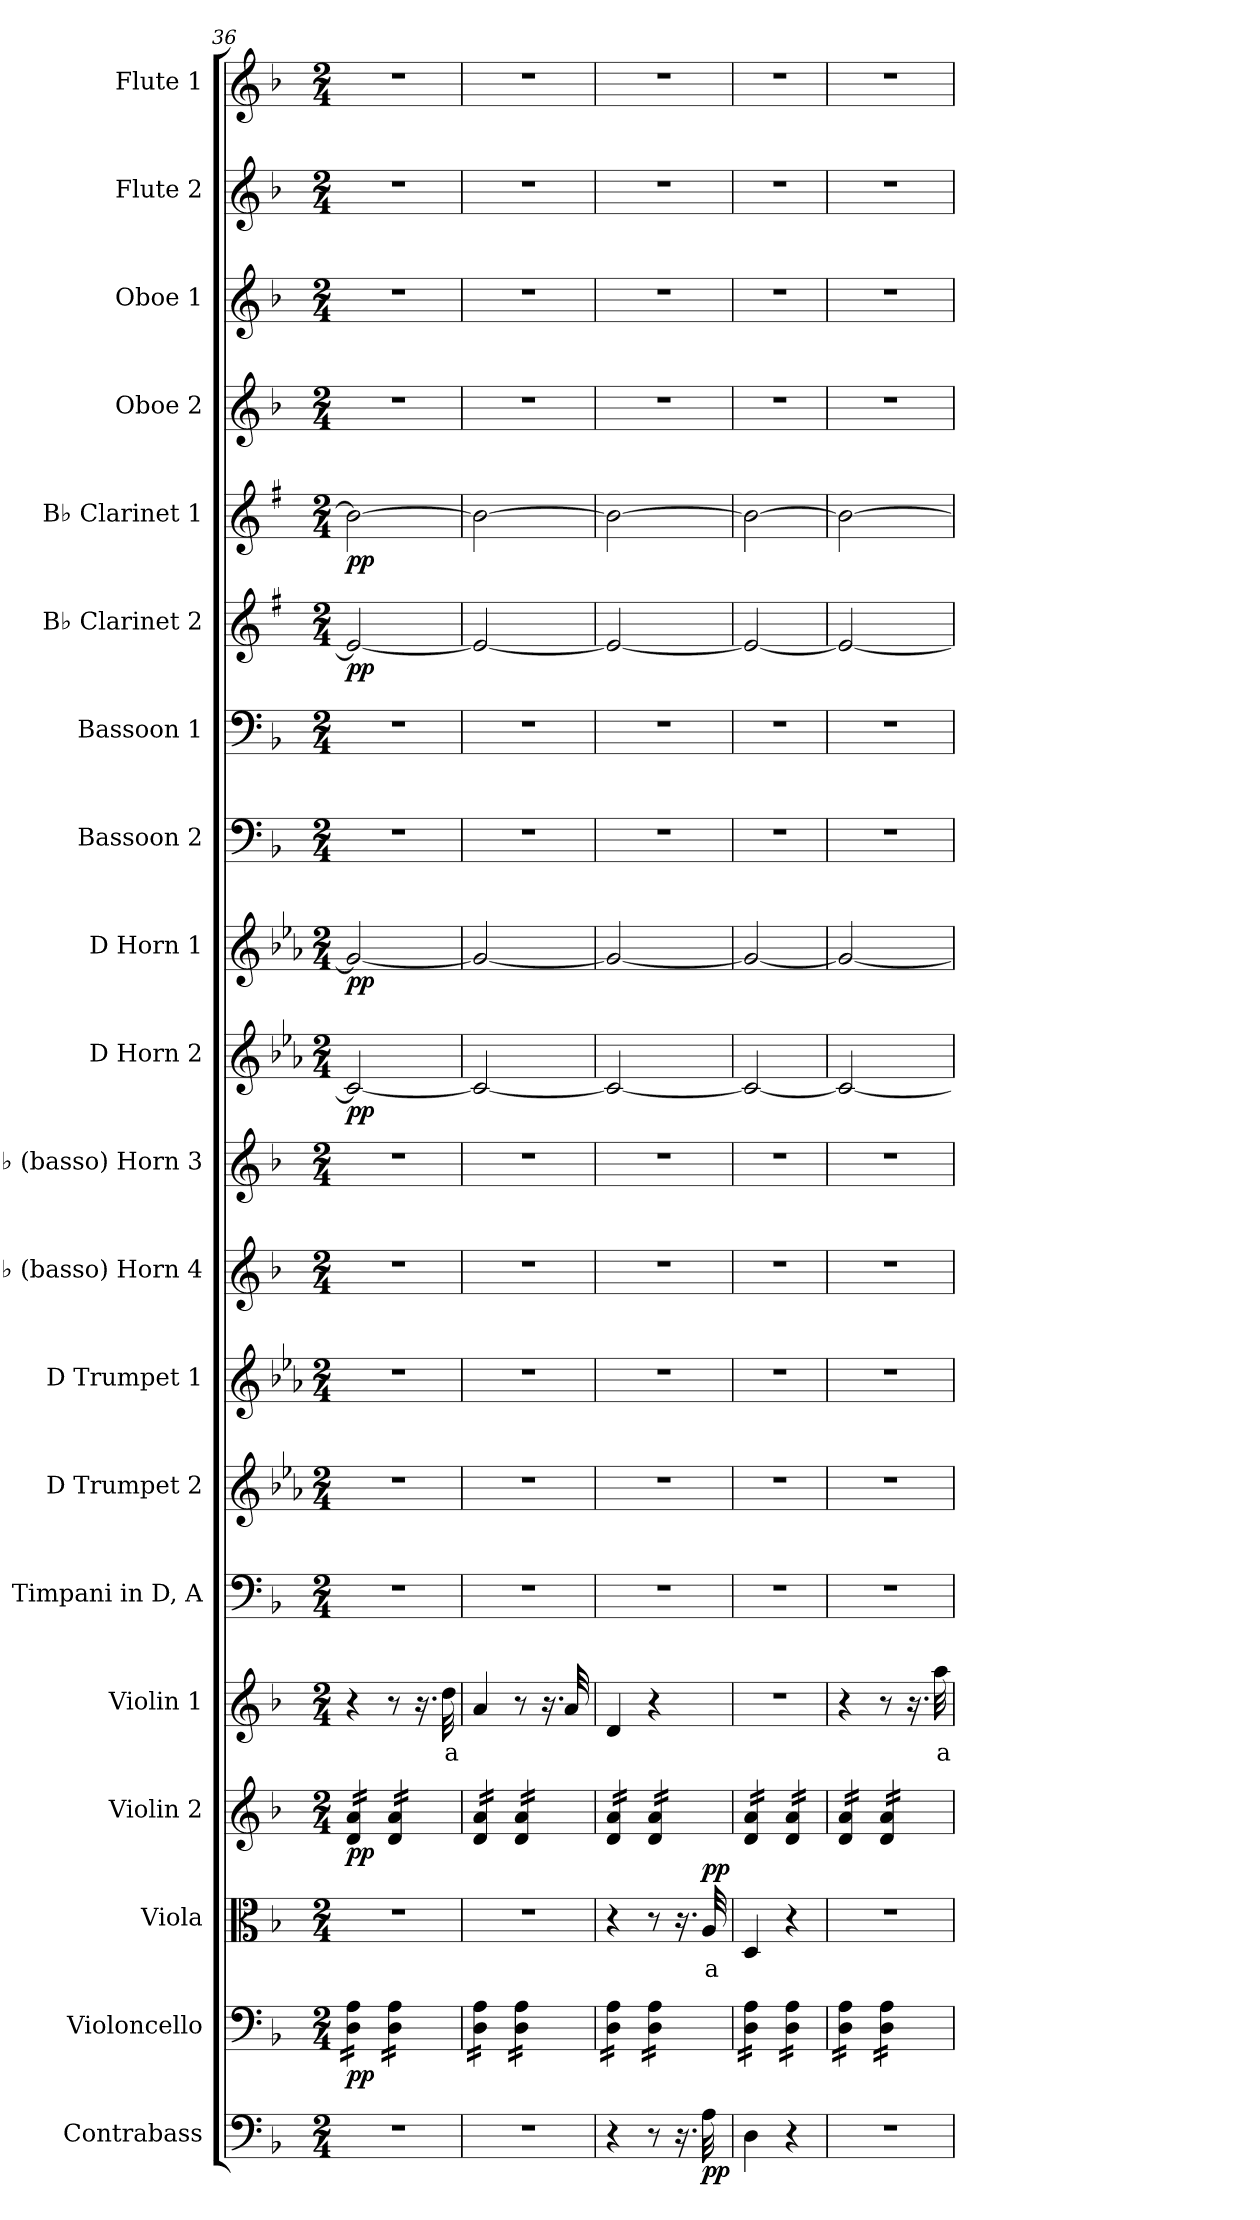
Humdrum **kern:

**kern	**dynam	**kern	**dynam	**kern	**text	**dynam	**kern	**dynam	**kern	**text	**dynam	**kern	**kern	**kern	**kern	**kern	**kern	**dynam	**kern	**dynam	**kern	**kern	**kern	**dynam	**kern	**dynam	**kern	**kern	**kern	**kern
*part20	*part20	*part19	*part19	*part18	*part18	*part18	*part17	*part17	*part16	*part16	*part16	*part15	*part14	*part13	*part12	*part11	*part10	*part10	*part9	*part9	*part8	*part7	*part6	*part6	*part5	*part5	*part4	*part3	*part2	*part1
*staff20	*staff20	*staff19	*staff19	*staff18	*staff18	*staff18	*staff17	*staff17	*staff16	*staff16	*staff16	*staff15	*staff14	*staff13	*staff12	*staff11	*staff10	*staff10	*staff9	*staff9	*staff8	*staff7	*staff6	*staff6	*staff5	*staff5	*staff4	*staff3	*staff2	*staff1
*I"Contrabass	*	*I"Violoncello	*	*I"Viola	*	*	*I"Violin 2	*	*I"Violin 1	*	*	*I"Timpani in D, A	*I"D Trumpet 2	*I"D Trumpet 1	*I"B♭ (basso) Horn 4	*I"B♭ (basso) Horn 3	*I"D Horn 2	*	*I"D Horn 1	*	*I"Bassoon 2	*I"Bassoon 1	*I"B♭ Clarinet 2	*	*I"B♭ Clarinet 1	*	*I"Oboe 2	*I"Oboe 1	*I"Flute 2	*I"Flute 1
*I'Cb	*	*I'Vc	*	*I'Vla	*	*	*I'Vl 2	*	*I'Vl 1	*	*	*I'Timp. in D, A	*I'Tr 2	*I'Tr 1	*I'Hn 4	*I'Hn 3	*I'Hn 2	*	*I'Hn 1	*	*I'Bsn 2	*I'Bsn 1	*I'Cl 2	*	*I'Cl 1	*	*I'Ob 2	*I'Ob 1	*I'Fl 2	*I'Fl 1
*clefF4	*	*clefF4	*	*clefC3	*	*	*clefG2	*	*clefG2	*	*	*clefF4	*clefG2	*clefG2	*clefG2	*clefG2	*clefG2	*	*clefG2	*	*clefF4	*clefF4	*clefG2	*	*clefG2	*	*clefG2	*clefG2	*clefG2	*clefG2
*ITrd7c12	*	*	*	*	*	*	*	*	*	*	*	*	*ITrd-1c-2	*ITrd-1c-2	*ITrd8c14	*ITrd8c14	*ITrd6c10	*	*ITrd6c10	*	*	*	*ITrd1c2	*	*ITrd1c2	*	*	*	*	*
*k[b-]	*	*k[b-]	*	*k[b-]	*	*	*k[b-]	*	*k[b-]	*	*	*k[b-]	*k[b-]	*k[b-]	*k[b-]	*k[b-]	*k[b-]	*	*k[b-]	*	*k[b-]	*k[b-]	*k[b-]	*	*k[b-]	*	*k[b-]	*k[b-]	*k[b-]	*k[b-]
*M2/4	*	*M2/4	*	*M2/4	*	*	*M2/4	*	*M2/4	*	*	*M2/4	*M2/4	*M2/4	*M2/4	*M2/4	*M2/4	*	*M2/4	*	*M2/4	*M2/4	*M2/4	*	*M2/4	*	*M2/4	*M2/4	*M2/4	*M2/4
=36	=36	=36	=36	=36	=36	=36	=36	=36	=36	=36	=36	=36	=36	=36	=36	=36	=36	=36	=36	=36	=36	=36	=36	=36	=36	=36	=36	=36	=36	=36
!	!	!	!LO:DY:b	!	!	!	!	!LO:DY:b	!	!	!	!	!	!	!	!	!	!LO:DY:b	!	!LO:DY:b	!	!	!	!LO:DY:b	!	!LO:DY:b	!	!	!	!
*	*	*tremolo	*	*	*	*	*	*	*	*	*	*	*	*	*	*	*	*	*	*	*	*	*	*	*	*	*	*	*	*
*	*	*	*	*	*	*	*tremolo	*	*	*	*	*	*	*	*	*	*	*	*	*	*	*	*	*	*	*	*	*	*	*
2r	.	24D\ 24A\LL	pp	2r	.	.	24d/ 24a/LL	pp	4r	.	.	2r	2r	2r	2r	2r	2D/_	pp	2A/_	pp	2r	2r	2d/_	pp	2a\_	pp	2r	2r	2r	2r
.	.	24D\ 24A\	.	.	.	.	24d/ 24a/	.	.	.	.	.	.	.	.	.	.	.	.	.	.	.	.	.	.	.	.	.	.	.
.	.	24D\ 24A\	.	.	.	.	24d/ 24a/	.	.	.	.	.	.	.	.	.	.	.	.	.	.	.	.	.	.	.	.	.	.	.
.	.	24D\ 24A\	.	.	.	.	24d/ 24a/	.	.	.	.	.	.	.	.	.	.	.	.	.	.	.	.	.	.	.	.	.	.	.
.	.	24D\ 24A\	.	.	.	.	24d/ 24a/	.	.	.	.	.	.	.	.	.	.	.	.	.	.	.	.	.	.	.	.	.	.	.
.	.	24D\ 24A\JJ	.	.	.	.	24d/ 24a/JJ	.	.	.	.	.	.	.	.	.	.	.	.	.	.	.	.	.	.	.	.	.	.	.
.	.	24D\ 24A\LL	.	.	.	.	24d/ 24a/LL	.	8r	.	.	.	.	.	.	.	.	.	.	.	.	.	.	.	.	.	.	.	.	.
.	.	24D\ 24A\	.	.	.	.	24d/ 24a/	.	.	.	.	.	.	.	.	.	.	.	.	.	.	.	.	.	.	.	.	.	.	.
.	.	24D\ 24A\	.	.	.	.	24d/ 24a/	.	.	.	.	.	.	.	.	.	.	.	.	.	.	.	.	.	.	.	.	.	.	.
.	.	24D\ 24A\	.	.	.	.	24d/ 24a/	.	16.r	.	.	.	.	.	.	.	.	.	.	.	.	.	.	.	.	.	.	.	.	.
.	.	24D\ 24A\	.	.	.	.	24d/ 24a/	.	.	.	.	.	.	.	.	.	.	.	.	.	.	.	.	.	.	.	.	.	.	.
.	.	24D\ 24A\JJ	.	.	.	.	24d/ 24a/JJ	.	.	.	.	.	.	.	.	.	.	.	.	.	.	.	.	.	.	.	.	.	.	.
!	!	!	!	!	!	!	!	!	!	!LO:LY:b:color=#FF0000	!LO:DY:b	!	!	!	!	!	!	!	!	!	!	!	!	!	!	!	!	!	!	!
.	.	.	.	.	.	.	.	.	32dd\	a	other-dynamics	.	.	.	.	.	.	.	.	.	.	.	.	.	.	.	.	.	.	.
=37	=37	=37	=37	=37	=37	=37	=37	=37	=37	=37	=37	=37	=37	=37	=37	=37	=37	=37	=37	=37	=37	=37	=37	=37	=37	=37	=37	=37	=37	=37
2r	.	24D\ 24A\LL	.	2r	.	.	24d/ 24a/LL	.	4a/	.	.	2r	2r	2r	2r	2r	2D/_	.	2A/_	.	2r	2r	2d/_	.	2a\_	.	2r	2r	2r	2r
.	.	24D\ 24A\	.	.	.	.	24d/ 24a/	.	.	.	.	.	.	.	.	.	.	.	.	.	.	.	.	.	.	.	.	.	.	.
.	.	24D\ 24A\	.	.	.	.	24d/ 24a/	.	.	.	.	.	.	.	.	.	.	.	.	.	.	.	.	.	.	.	.	.	.	.
.	.	24D\ 24A\	.	.	.	.	24d/ 24a/	.	.	.	.	.	.	.	.	.	.	.	.	.	.	.	.	.	.	.	.	.	.	.
.	.	24D\ 24A\	.	.	.	.	24d/ 24a/	.	.	.	.	.	.	.	.	.	.	.	.	.	.	.	.	.	.	.	.	.	.	.
.	.	24D\ 24A\JJ	.	.	.	.	24d/ 24a/JJ	.	.	.	.	.	.	.	.	.	.	.	.	.	.	.	.	.	.	.	.	.	.	.
.	.	24D\ 24A\LL	.	.	.	.	24d/ 24a/LL	.	8r	.	.	.	.	.	.	.	.	.	.	.	.	.	.	.	.	.	.	.	.	.
.	.	24D\ 24A\	.	.	.	.	24d/ 24a/	.	.	.	.	.	.	.	.	.	.	.	.	.	.	.	.	.	.	.	.	.	.	.
.	.	24D\ 24A\	.	.	.	.	24d/ 24a/	.	.	.	.	.	.	.	.	.	.	.	.	.	.	.	.	.	.	.	.	.	.	.
.	.	24D\ 24A\	.	.	.	.	24d/ 24a/	.	16.r	.	.	.	.	.	.	.	.	.	.	.	.	.	.	.	.	.	.	.	.	.
.	.	24D\ 24A\	.	.	.	.	24d/ 24a/	.	.	.	.	.	.	.	.	.	.	.	.	.	.	.	.	.	.	.	.	.	.	.
.	.	24D\ 24A\JJ	.	.	.	.	24d/ 24a/JJ	.	.	.	.	.	.	.	.	.	.	.	.	.	.	.	.	.	.	.	.	.	.	.
.	.	.	.	.	.	.	.	.	32a/	.	.	.	.	.	.	.	.	.	.	.	.	.	.	.	.	.	.	.	.	.
=38	=38	=38	=38	=38	=38	=38	=38	=38	=38	=38	=38	=38	=38	=38	=38	=38	=38	=38	=38	=38	=38	=38	=38	=38	=38	=38	=38	=38	=38	=38
4r	.	24D\ 24A\LL	.	4r	.	.	24d/ 24a/LL	.	4d/	.	.	2r	2r	2r	2r	2r	2D/_	.	2A/_	.	2r	2r	2d/_	.	2a\_	.	2r	2r	2r	2r
.	.	24D\ 24A\	.	.	.	.	24d/ 24a/	.	.	.	.	.	.	.	.	.	.	.	.	.	.	.	.	.	.	.	.	.	.	.
.	.	24D\ 24A\	.	.	.	.	24d/ 24a/	.	.	.	.	.	.	.	.	.	.	.	.	.	.	.	.	.	.	.	.	.	.	.
.	.	24D\ 24A\	.	.	.	.	24d/ 24a/	.	.	.	.	.	.	.	.	.	.	.	.	.	.	.	.	.	.	.	.	.	.	.
.	.	24D\ 24A\	.	.	.	.	24d/ 24a/	.	.	.	.	.	.	.	.	.	.	.	.	.	.	.	.	.	.	.	.	.	.	.
.	.	24D\ 24A\JJ	.	.	.	.	24d/ 24a/JJ	.	.	.	.	.	.	.	.	.	.	.	.	.	.	.	.	.	.	.	.	.	.	.
8r	.	24D\ 24A\LL	.	8r	.	.	24d/ 24a/LL	.	4r	.	.	.	.	.	.	.	.	.	.	.	.	.	.	.	.	.	.	.	.	.
.	.	24D\ 24A\	.	.	.	.	24d/ 24a/	.	.	.	.	.	.	.	.	.	.	.	.	.	.	.	.	.	.	.	.	.	.	.
.	.	24D\ 24A\	.	.	.	.	24d/ 24a/	.	.	.	.	.	.	.	.	.	.	.	.	.	.	.	.	.	.	.	.	.	.	.
16.r	.	24D\ 24A\	.	16.r	.	.	24d/ 24a/	.	.	.	.	.	.	.	.	.	.	.	.	.	.	.	.	.	.	.	.	.	.	.
.	.	24D\ 24A\	.	.	.	.	24d/ 24a/	.	.	.	.	.	.	.	.	.	.	.	.	.	.	.	.	.	.	.	.	.	.	.
.	.	24D\ 24A\JJ	.	.	.	.	24d/ 24a/JJ	.	.	.	.	.	.	.	.	.	.	.	.	.	.	.	.	.	.	.	.	.	.	.
!	!LO:DY:b	!	!	!	!LO:LY:b:color=#FF0000	!LO:DY:b	!	!	!	!	!	!	!	!	!	!	!	!	!	!	!	!	!	!	!	!	!	!	!	!
32AA\	pp	.	.	32A/	a	pp	.	.	.	.	.	.	.	.	.	.	.	.	.	.	.	.	.	.	.	.	.	.	.	.
=39	=39	=39	=39	=39	=39	=39	=39	=39	=39	=39	=39	=39	=39	=39	=39	=39	=39	=39	=39	=39	=39	=39	=39	=39	=39	=39	=39	=39	=39	=39
4DD\	.	24D\ 24A\LL	.	4D/	.	.	24d/ 24a/LL	.	2r	.	.	2r	2r	2r	2r	2r	2D/_	.	2A/_	.	2r	2r	2d/_	.	2a\_	.	2r	2r	2r	2r
.	.	24D\ 24A\	.	.	.	.	24d/ 24a/	.	.	.	.	.	.	.	.	.	.	.	.	.	.	.	.	.	.	.	.	.	.	.
.	.	24D\ 24A\	.	.	.	.	24d/ 24a/	.	.	.	.	.	.	.	.	.	.	.	.	.	.	.	.	.	.	.	.	.	.	.
.	.	24D\ 24A\	.	.	.	.	24d/ 24a/	.	.	.	.	.	.	.	.	.	.	.	.	.	.	.	.	.	.	.	.	.	.	.
.	.	24D\ 24A\	.	.	.	.	24d/ 24a/	.	.	.	.	.	.	.	.	.	.	.	.	.	.	.	.	.	.	.	.	.	.	.
.	.	24D\ 24A\JJ	.	.	.	.	24d/ 24a/JJ	.	.	.	.	.	.	.	.	.	.	.	.	.	.	.	.	.	.	.	.	.	.	.
4r	.	24D\ 24A\LL	.	4r	.	.	24d/ 24a/LL	.	.	.	.	.	.	.	.	.	.	.	.	.	.	.	.	.	.	.	.	.	.	.
.	.	24D\ 24A\	.	.	.	.	24d/ 24a/	.	.	.	.	.	.	.	.	.	.	.	.	.	.	.	.	.	.	.	.	.	.	.
.	.	24D\ 24A\	.	.	.	.	24d/ 24a/	.	.	.	.	.	.	.	.	.	.	.	.	.	.	.	.	.	.	.	.	.	.	.
.	.	24D\ 24A\	.	.	.	.	24d/ 24a/	.	.	.	.	.	.	.	.	.	.	.	.	.	.	.	.	.	.	.	.	.	.	.
.	.	24D\ 24A\	.	.	.	.	24d/ 24a/	.	.	.	.	.	.	.	.	.	.	.	.	.	.	.	.	.	.	.	.	.	.	.
.	.	24D\ 24A\JJ	.	.	.	.	24d/ 24a/JJ	.	.	.	.	.	.	.	.	.	.	.	.	.	.	.	.	.	.	.	.	.	.	.
=40	=40	=40	=40	=40	=40	=40	=40	=40	=40	=40	=40	=40	=40	=40	=40	=40	=40	=40	=40	=40	=40	=40	=40	=40	=40	=40	=40	=40	=40	=40
2r	.	24D\ 24A\LL	.	2r	.	.	24d/ 24a/LL	.	4r	.	.	2r	2r	2r	2r	2r	2D/_	.	2A/_	.	2r	2r	2d/_	.	2a\_	.	2r	2r	2r	2r
.	.	24D\ 24A\	.	.	.	.	24d/ 24a/	.	.	.	.	.	.	.	.	.	.	.	.	.	.	.	.	.	.	.	.	.	.	.
.	.	24D\ 24A\	.	.	.	.	24d/ 24a/	.	.	.	.	.	.	.	.	.	.	.	.	.	.	.	.	.	.	.	.	.	.	.
.	.	24D\ 24A\	.	.	.	.	24d/ 24a/	.	.	.	.	.	.	.	.	.	.	.	.	.	.	.	.	.	.	.	.	.	.	.
.	.	24D\ 24A\	.	.	.	.	24d/ 24a/	.	.	.	.	.	.	.	.	.	.	.	.	.	.	.	.	.	.	.	.	.	.	.
.	.	24D\ 24A\JJ	.	.	.	.	24d/ 24a/JJ	.	.	.	.	.	.	.	.	.	.	.	.	.	.	.	.	.	.	.	.	.	.	.
.	.	24D\ 24A\LL	.	.	.	.	24d/ 24a/LL	.	8r	.	.	.	.	.	.	.	.	.	.	.	.	.	.	.	.	.	.	.	.	.
.	.	24D\ 24A\	.	.	.	.	24d/ 24a/	.	.	.	.	.	.	.	.	.	.	.	.	.	.	.	.	.	.	.	.	.	.	.
.	.	24D\ 24A\	.	.	.	.	24d/ 24a/	.	.	.	.	.	.	.	.	.	.	.	.	.	.	.	.	.	.	.	.	.	.	.
.	.	24D\ 24A\	.	.	.	.	24d/ 24a/	.	16.r	.	.	.	.	.	.	.	.	.	.	.	.	.	.	.	.	.	.	.	.	.
.	.	24D\ 24A\	.	.	.	.	24d/ 24a/	.	.	.	.	.	.	.	.	.	.	.	.	.	.	.	.	.	.	.	.	.	.	.
.	.	24D\ 24A\JJ	.	.	.	.	24d/ 24a/JJ	.	.	.	.	.	.	.	.	.	.	.	.	.	.	.	.	.	.	.	.	.	.	.
*	*	*	*	*	*	*	*Xtremolo	*	*	*	*	*	*	*	*	*	*	*	*	*	*	*	*	*	*	*	*	*	*	*
*	*	*Xtremolo	*	*	*	*	*	*	*	*	*	*	*	*	*	*	*	*	*	*	*	*	*	*	*	*	*	*	*	*
!	!	!	!	!	!	!	!	!	!	!LO:LY:b:color=#FF0000	!	!	!	!	!	!	!	!	!	!	!	!	!	!	!	!	!	!	!	!
.	.	.	.	.	.	.	.	.	32aa\	a	.	.	.	.	.	.	.	.	.	.	.	.	.	.	.	.	.	.	.	.
=	=	=	=	=	=	=	=	=	=	=	=	=	=	=	=	=	=	=	=	=	=	=	=	=	=	=	=	=	=	=
*-	*-	*-	*-	*-	*-	*-	*-	*-	*-	*-	*-	*-	*-	*-	*-	*-	*-	*-	*-	*-	*-	*-	*-	*-	*-	*-	*-	*-	*-	*-
